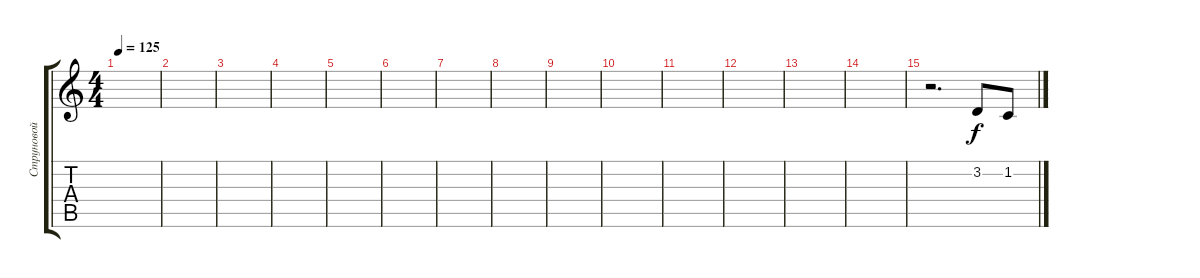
\track ("Струновой оркестр" "Струновой ") {instrument orchestrahit}
\staff {score tabs}
\tuning (E4 B3 G3 D3 A2 E2) {hide}
\ts (4 4)
\tempo 125
\clef g2
\ks c
|
|
|
|
|
|
|
|
|
|
|
|
|
|
r.2{d} 3.2.8 1.2.8
